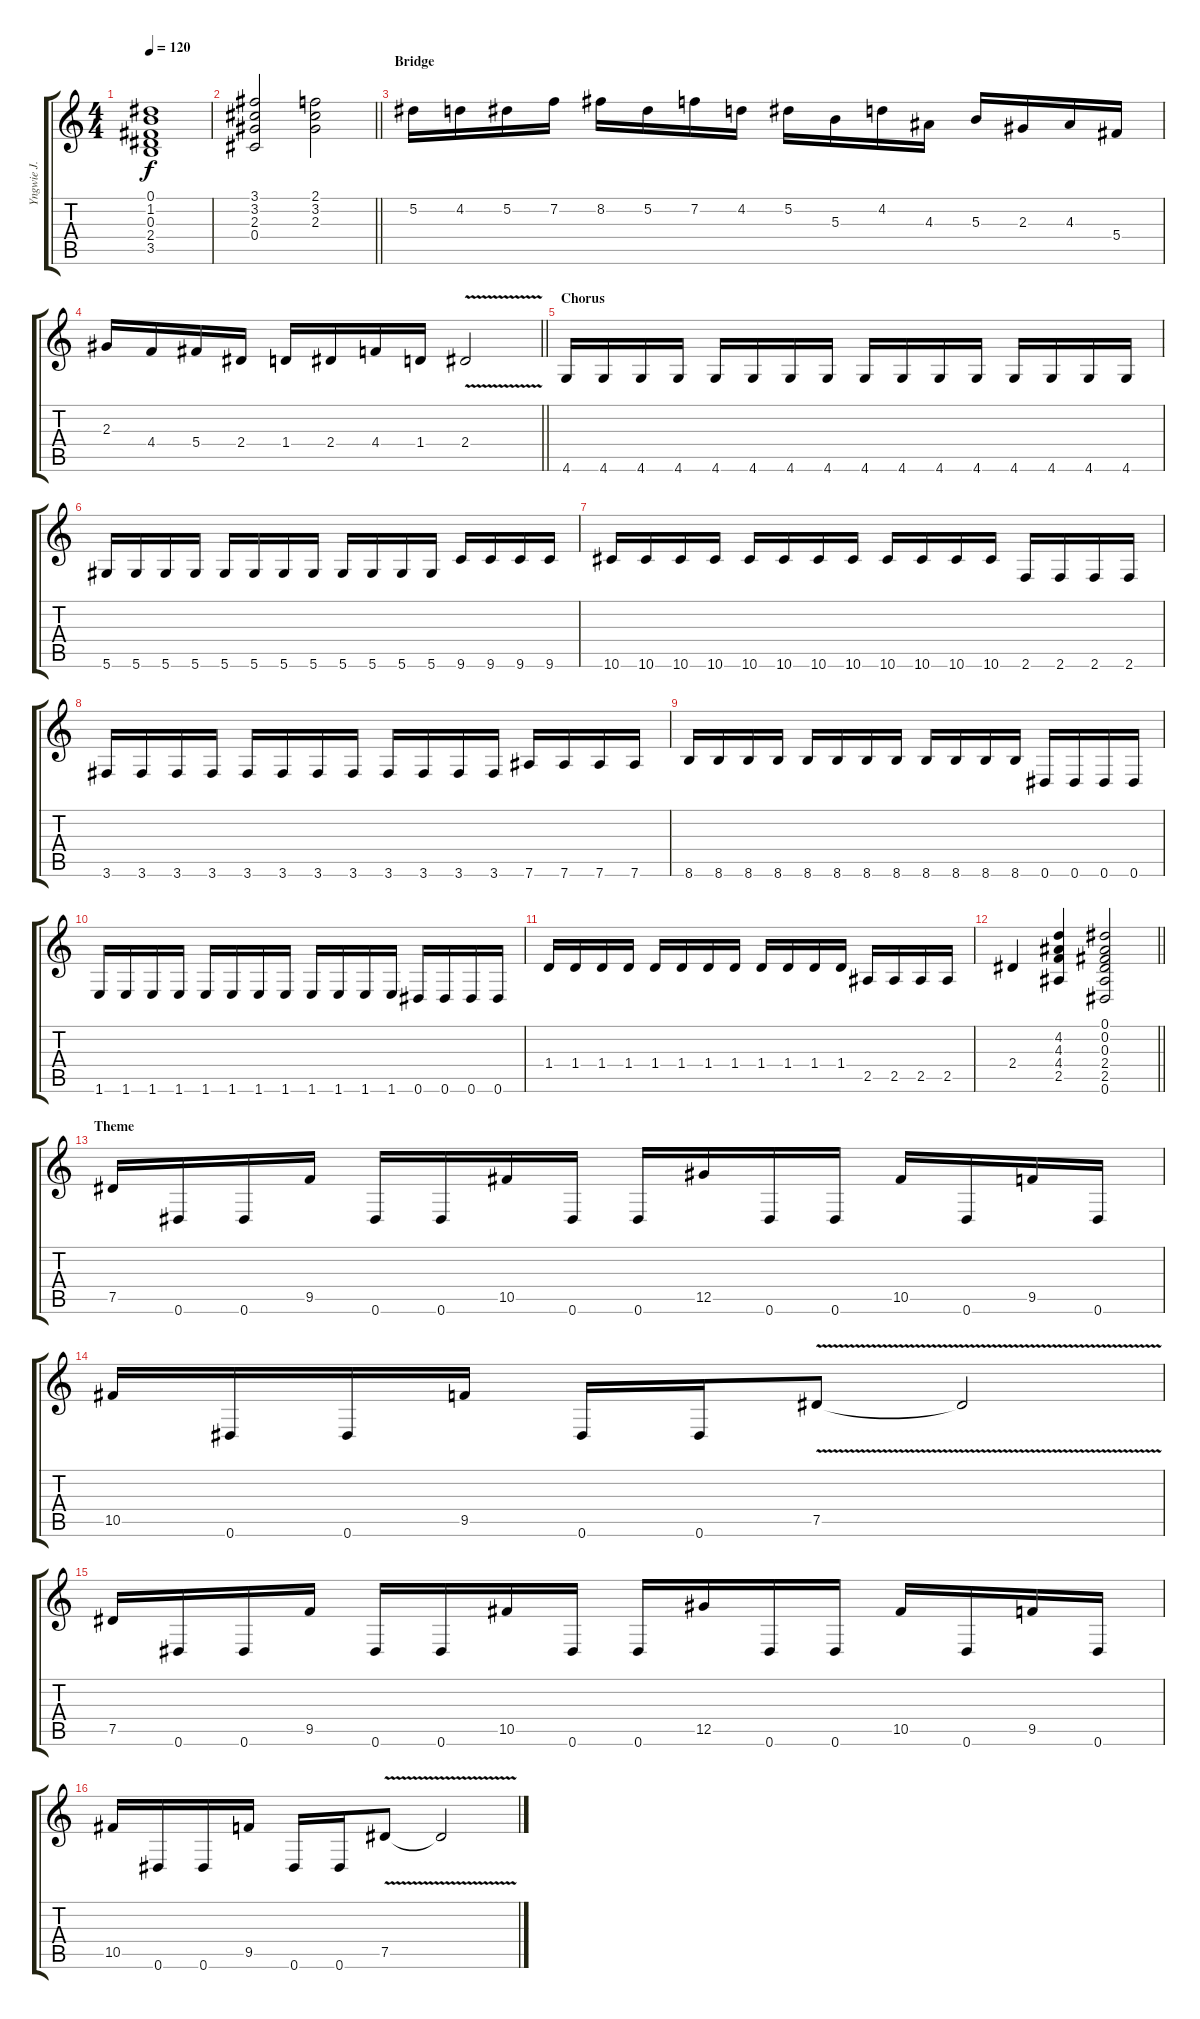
\track ("Yngwie J. Malmsteen" "Yngwie J. ") {instrument distortionguitar}
\staff {score tabs}
\tuning (Eb4 Bb3 Gb3 Db3 Ab2 Eb2) {hide}
\ts (4 4)
\tempo 120
\clef g2
\ks c
(0.1 1.2 0.3 2.4 3.5).1{dy f} |
\barLineRight lightlight
(3.1 3.2 2.3 0.4).2 (2.1 3.2 2.3).2 |
\section ("" "Bridge")
5.2.16 4.2.16 5.2.16 7.2.16 8.2.16 5.2.16 7.2.16 4.2.16 5.2.16 5.3.16 4.2.16 4.3.16 5.3.16 2.3.16 4.3.16 5.4.16 |
\barLineRight lightlight
2.3.16 4.4.16 5.4.16 2.4.16 1.4.16 2.4.16 4.4.16 1.4.16 2.4{v}.2 |
\section ("" "Chorus")
4.6.16 4.6.16 4.6.16 4.6.16 4.6.16 4.6.16 4.6.16 4.6.16 4.6.16 4.6.16 4.6.16 4.6.16 4.6.16 4.6.16 4.6.16 4.6.16 |
5.6.16 5.6.16 5.6.16 5.6.16 5.6.16 5.6.16 5.6.16 5.6.16 5.6.16 5.6.16 5.6.16 5.6.16 9.6.16 9.6.16 9.6.16 9.6.16 |
10.6.16 10.6.16 10.6.16 10.6.16 10.6.16 10.6.16 10.6.16 10.6.16 10.6.16 10.6.16 10.6.16 10.6.16 2.6.16 2.6.16 2.6.16 2.6.16 |
3.6.16 3.6.16 3.6.16 3.6.16 3.6.16 3.6.16 3.6.16 3.6.16 3.6.16 3.6.16 3.6.16 3.6.16 7.6.16 7.6.16 7.6.16 7.6.16 |
8.6.16 8.6.16 8.6.16 8.6.16 8.6.16 8.6.16 8.6.16 8.6.16 8.6.16 8.6.16 8.6.16 8.6.16 0.6.16 0.6.16 0.6.16 0.6.16 |
1.6.16 1.6.16 1.6.16 1.6.16 1.6.16 1.6.16 1.6.16 1.6.16 1.6.16 1.6.16 1.6.16 1.6.16 0.6.16 0.6.16 0.6.16 0.6.16 |
1.4.16 1.4.16 1.4.16 1.4.16 1.4.16 1.4.16 1.4.16 1.4.16 1.4.16 1.4.16 1.4.16 1.4.16 2.5.16 2.5.16 2.5.16 2.5.16 |
\barLineRight lightlight
2.4.4 (4.2 4.3 4.4 2.5).4 (0.1 0.2 0.3 2.4 2.5 0.6).2 |
\section ("" "Theme")
7.5.16 0.6.16 0.6.16 9.5.16 0.6.16 0.6.16 10.5.16 0.6.16 0.6.16 12.5.16 0.6.16 0.6.16 10.5.16 0.6.16 9.5.16 0.6.16 |
10.5.16 0.6.16 0.6.16 9.5.16 0.6.16 0.6.16 7.5{v}.8 7.5{t}.2 |
7.5.16 0.6.16 0.6.16 9.5.16 0.6.16 0.6.16 10.5.16 0.6.16 0.6.16 12.5.16 0.6.16 0.6.16 10.5.16 0.6.16 9.5.16 0.6.16 |
10.5.16 0.6.16 0.6.16 9.5.16 0.6.16 0.6.16 7.5{v}.8 7.5{t}.2
